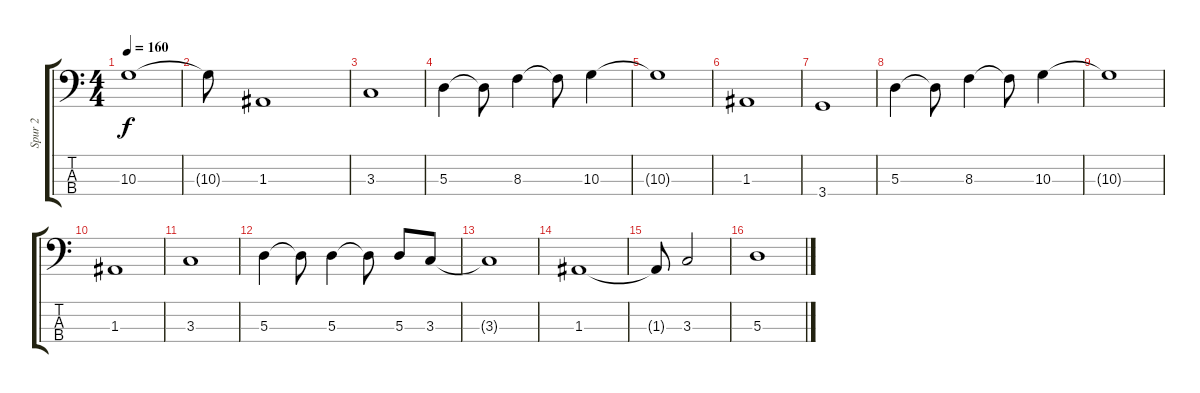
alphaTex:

\track ("Spur 2" "Spur 2") {instrument electricbassfinger}
\staff {score tabs}
\tuning (G2 D2 A1 E1) {hide}
\ts (4 4)
\tempo 160
\clef f4
\ks c
10.3{t}.1{dy f} |
10.3{t}.8 1.3.1 |
3.3.1 |
5.3.4 5.3{t}.8 8.3.4 8.3{t}.8 10.3.4 |
10.3{t}.1 |
1.3.1 |
3.4.1 |
5.3.4 5.3{t}.8 8.3.4 8.3{t}.8 10.3.4 |
10.3{t}.1 |
1.3.1 |
3.3.1 |
5.3.4 5.3{t}.8 5.3.4 5.3{t}.8 5.3.8 3.3.8 |
3.3{t}.1 |
1.3.1 |
1.3{t}.8 3.3.2 |
5.3.1
